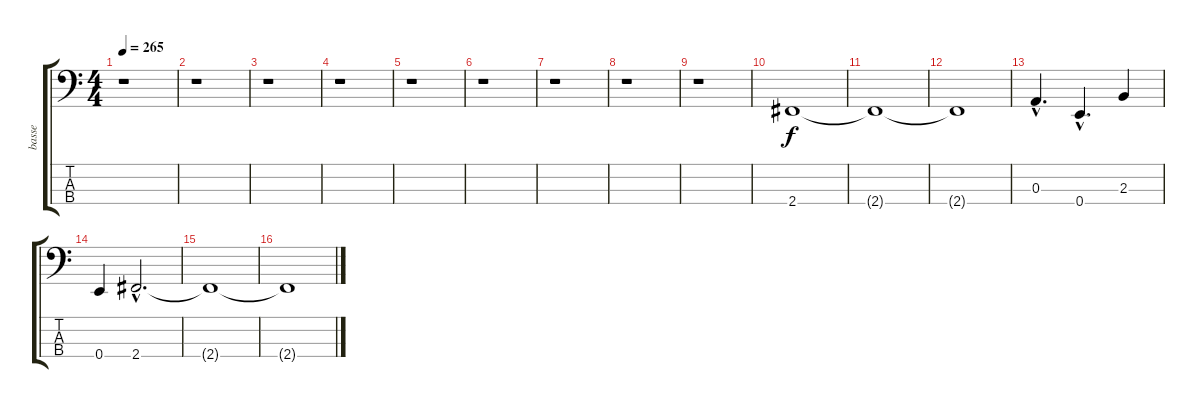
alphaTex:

\track ("basse" "basse") {instrument electricbassfinger}
\staff {score tabs}
\tuning (G2 D2 A1 E1) {hide}
\ts (4 4)
\tempo 265
\clef f4
\ks c
r.1{dy f instrument electricbassfinger} |
r.1 |
r.1 |
r.1 |
r.1 |
r.1 |
r.1 |
r.1 |
r.1 |
2.4.1 |
2.4{t}.1 |
2.4{t}.1 |
0.3{hac}.4{d} 0.4{hac}.4{d} 2.3.4 |
0.4.4 2.4{hac}.2{d} |
2.4{t}.1 |
2.4{t}.1
